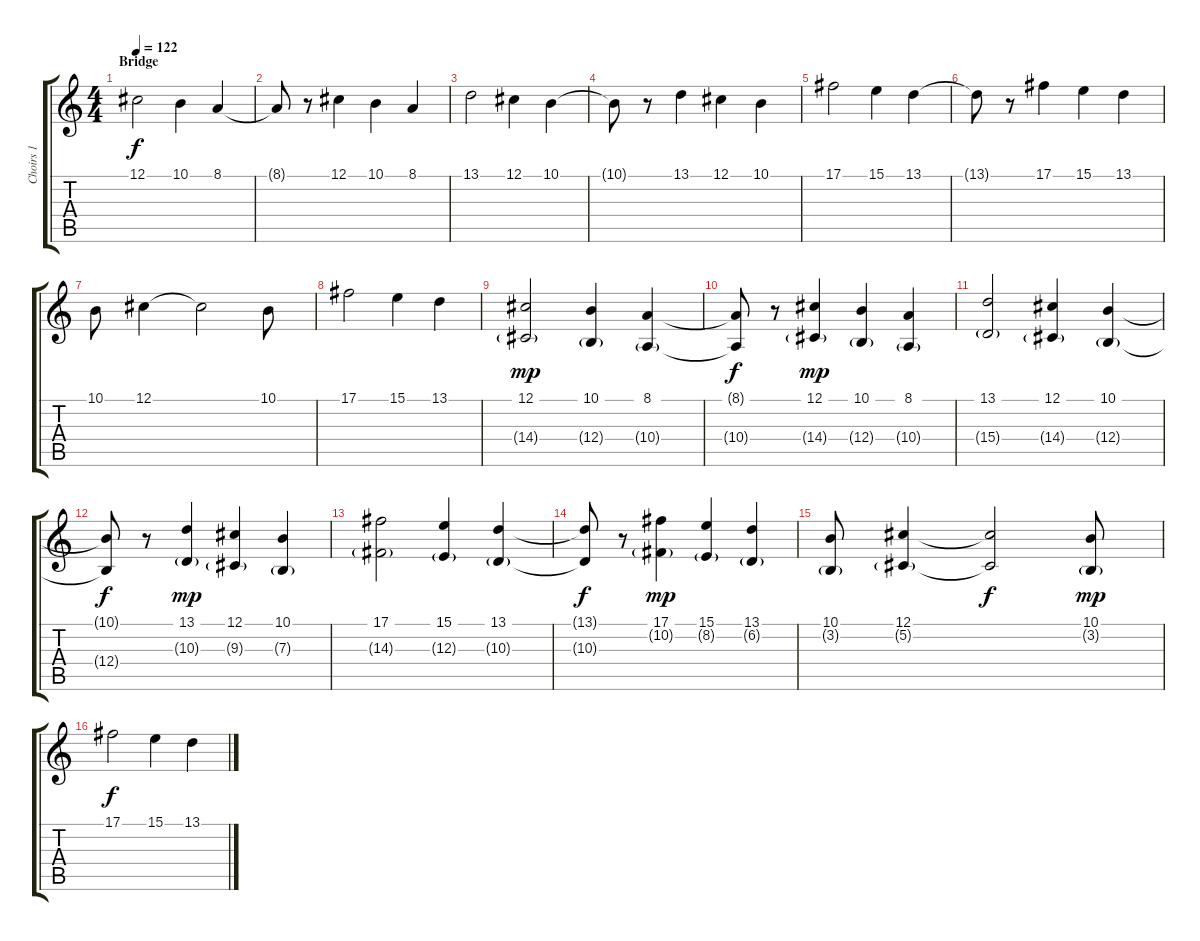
\track ("Choirs 1" "Choirs 1") {instrument viola}
\staff {score tabs}
\tuning (Db4 Ab3 E3 B2 Gb2 Db2) {hide}
\ts (4 4)
\section ("" "Bridge")
\tempo 122
\clef g2
\ks c
12.1.2{dy f volume 13 balance 14 instrument piccolo} 10.1.4 8.1.4 |
8.1{t}.8 r.8 12.1.4 10.1.4 8.1.4 |
13.1.2 12.1.4 10.1.4 |
10.1{t}.8 r.8 13.1.4 12.1.4 10.1.4 |
17.1.2 15.1.4 13.1.4 |
13.1{t}.8 r.8 17.1.4 15.1.4 13.1.4 |
10.1.8 12.1.4 12.1{t}.2 10.1.8 |
17.1.2 15.1.4 13.1.4 |
(12.1 14.4{g}).2{dy mp} (10.1 12.4{g}).4 (8.1 10.4{g}).4 |
(8.1{t} 10.4{t}).8{dy f} r.8 (12.1 14.4{g}).4{dy mp} (10.1 12.4{g}).4 (8.1 10.4{g}).4 |
(13.1 15.4{g}).2 (12.1 14.4{g}).4 (10.1 12.4{g}).4 |
(10.1{t} 12.4{t}).8{dy f} r.8 (13.1 10.3{g}).4{dy mp} (12.1 9.3{g}).4 (10.1 7.3{g}).4 |
(17.1 14.3{g}).2 (15.1 12.3{g}).4 (13.1 10.3{g}).4 |
(13.1{t} 10.3{t}).8{dy f} r.8 (17.1 10.2{g}).4{dy mp} (15.1 8.2{g}).4 (13.1 6.2{g}).4 |
(10.1 3.2{g}).8 (12.1 5.2{g}).4 (12.1{t} 5.2{t}).2{dy f} (10.1 3.2{g}).8{dy mp} |
17.1.2{dy f} 15.1.4 13.1.4
